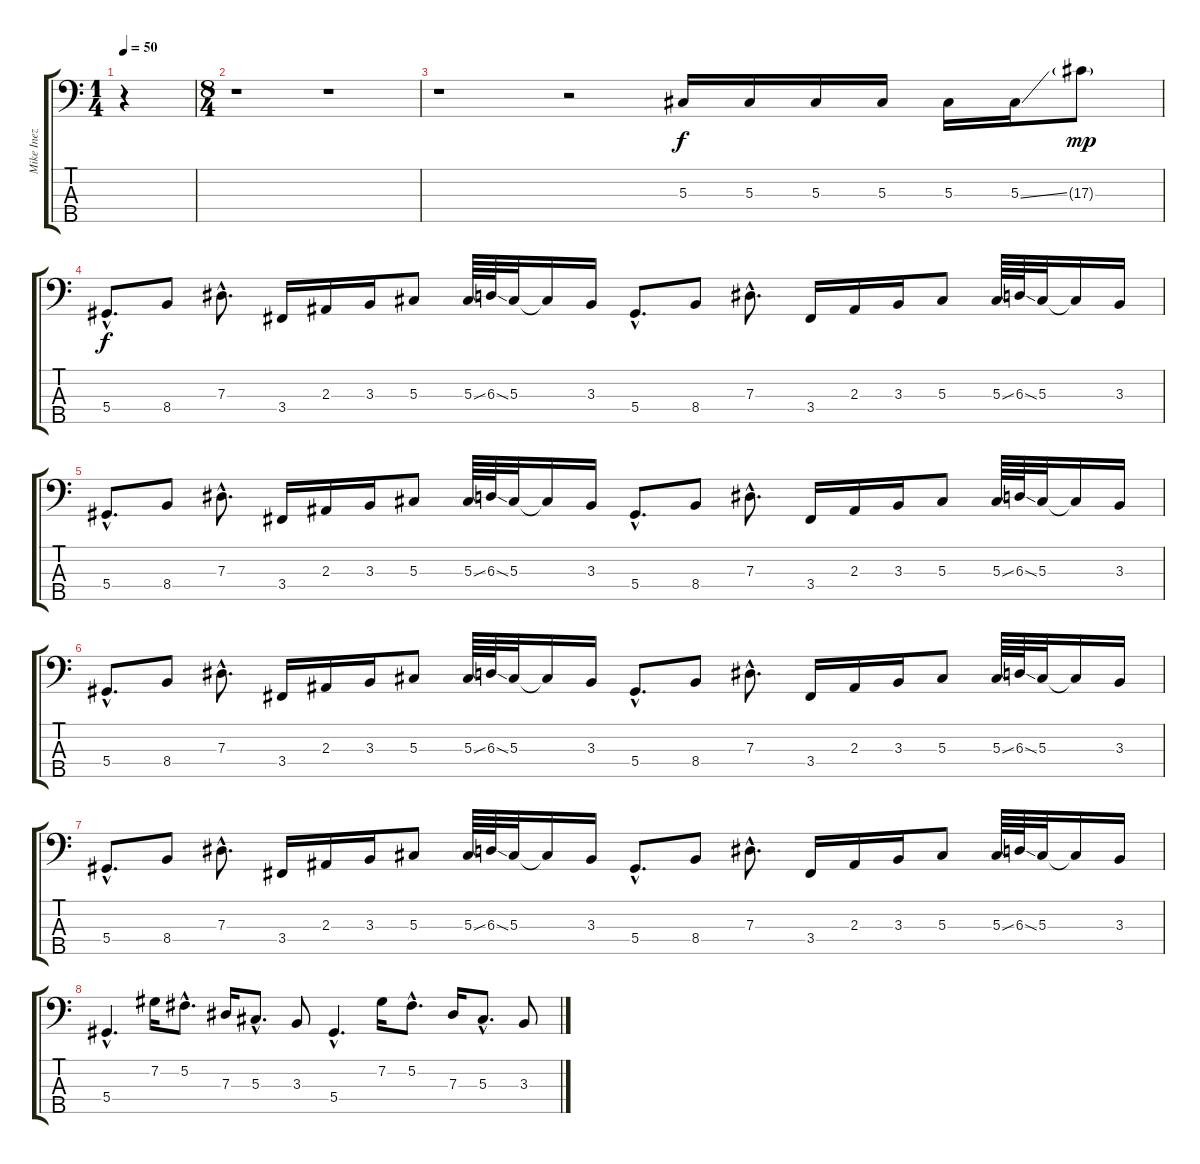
\track ("Mike Inez Ac. Bass" "Mike Inez ") {instrument acousticbass}
\staff {score tabs}
\tuning (Gb2 Db2 Ab1 Eb1 Bb0) {hide}
\ts (1 4)
\tempo 50
\clef f4
\ks c
r.4{dy f instrument acousticbass} |
\ts (8 4)
r.1 r.1 |
r.1 r.2 5.3.16 5.3.16 5.3.16 5.3.16 5.3.16 5.3{ss}.16 17.3{g}.8{dy mp} |
5.4{hac}.8{d dy f} 8.4.8 7.3{hac}.8{d} 3.4.16 2.3.16 3.3.16 5.3.8 5.3{ss}.64 6.3{ss}.64 5.3.32 5.3{t}.16 3.3.16 5.4{hac}.8{d} 8.4.8 7.3{hac}.8{d} 3.4.16 2.3.16 3.3.16 5.3.8 5.3{ss}.64 6.3{ss}.64 5.3.32 5.3{t}.16 3.3.16 |
5.4{hac}.8{d} 8.4.8 7.3{hac}.8{d} 3.4.16 2.3.16 3.3.16 5.3.8 5.3{ss}.64 6.3{ss}.64 5.3.32 5.3{t}.16 3.3.16 5.4{hac}.8{d} 8.4.8 7.3{hac}.8{d} 3.4.16 2.3.16 3.3.16 5.3.8 5.3{ss}.64 6.3{ss}.64 5.3.32 5.3{t}.16 3.3.16 |
5.4{hac}.8{d} 8.4.8 7.3{hac}.8{d} 3.4.16 2.3.16 3.3.16 5.3.8 5.3{ss}.64 6.3{ss}.64 5.3.32 5.3{t}.16 3.3.16 5.4{hac}.8{d} 8.4.8 7.3{hac}.8{d} 3.4.16 2.3.16 3.3.16 5.3.8 5.3{ss}.64 6.3{ss}.64 5.3.32 5.3{t}.16 3.3.16 |
5.4{hac}.8{d} 8.4.8 7.3{hac}.8{d} 3.4.16 2.3.16 3.3.16 5.3.8 5.3{ss}.64 6.3{ss}.64 5.3.32 5.3{t}.16 3.3.16 5.4{hac}.8{d} 8.4.8 7.3{hac}.8{d} 3.4.16 2.3.16 3.3.16 5.3.8 5.3{ss}.64 6.3{ss}.64 5.3.32 5.3{t}.16 3.3.16 |
5.4{hac}.4{d} 7.2.16 5.2{hac}.8{d} 7.3.16 5.3{hac}.8{d} 3.3.8 5.4{hac}.4{d} 7.2.16 5.2{hac}.8{d} 7.3.16 5.3{hac}.8{d} 3.3.8
